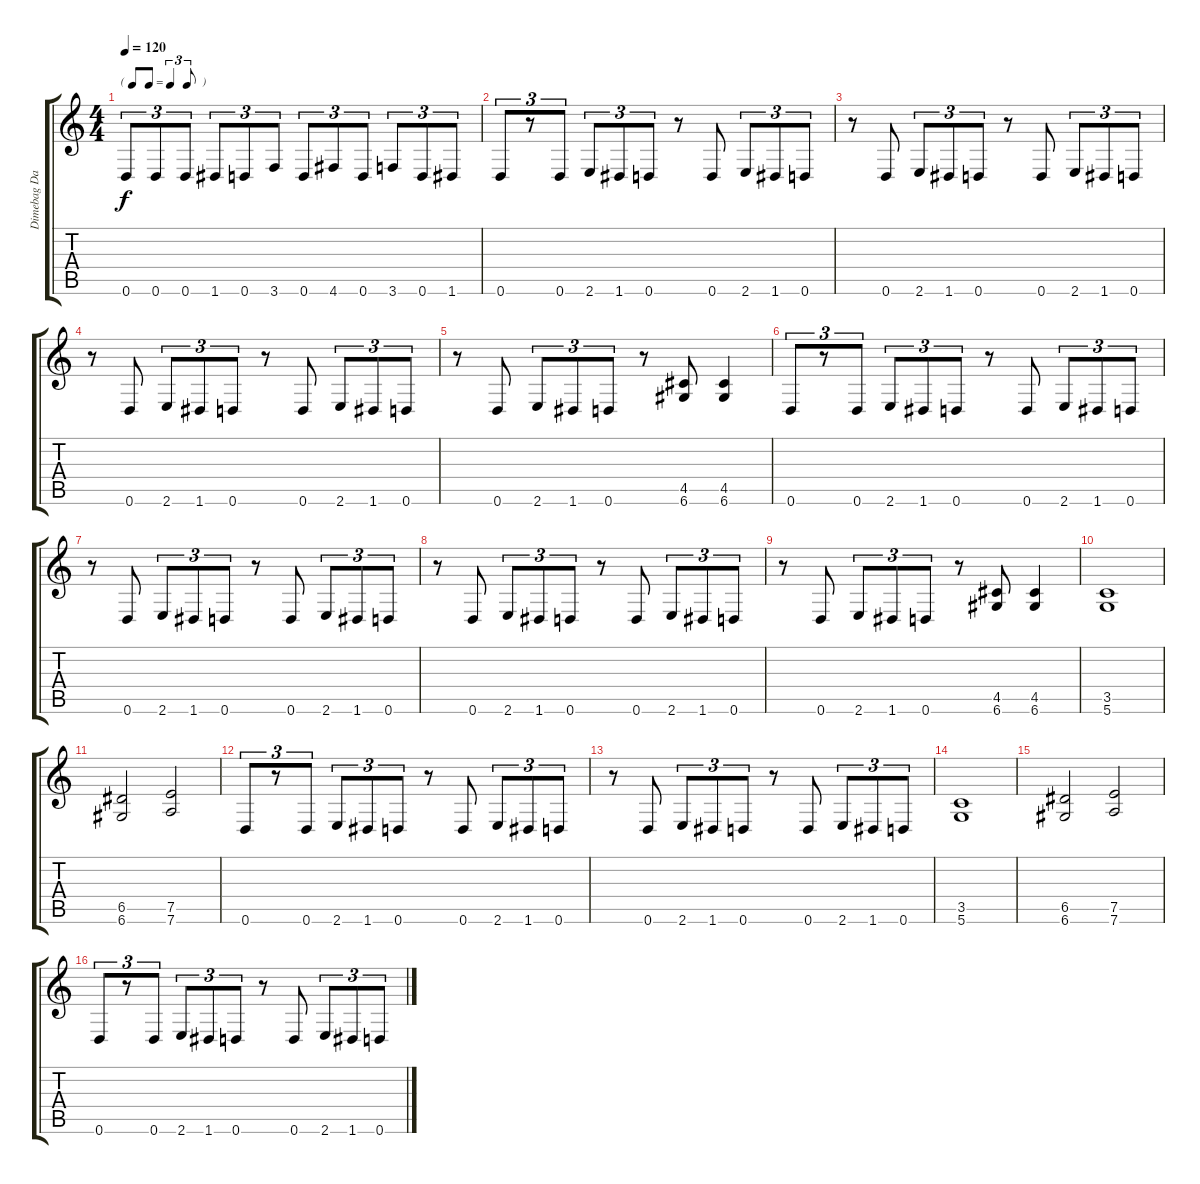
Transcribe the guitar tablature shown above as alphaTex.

\track ("Dimebag Darrell (Disto Gtr)" "Dimebag Da") {instrument distortionguitar}
\staff {score tabs}
\tuning (E4 B3 G3 D3 A2 D2) {hide}
\ts (4 4)
\tf triplet8th
\tempo 120
\clef g2
\ks c
0.6.8{tu (3 2) dy f} 0.6.8{tu (3 2)} 0.6.8{tu (3 2)} 1.6.8{tu (3 2)} 0.6.8{tu (3 2)} 3.6.8{tu (3 2)} 0.6.8{tu (3 2)} 4.6.8{tu (3 2)} 0.6.8{tu (3 2)} 3.6.8{tu (3 2)} 0.6.8{tu (3 2)} 1.6.8{tu (3 2)} |
0.6.8{tu (3 2)} r.8{tu (3 2)} 0.6.8{tu (3 2)} 2.6.8{tu (3 2)} 1.6.8{tu (3 2)} 0.6.8{tu (3 2)} r.8 0.6.8 2.6.8{tu (3 2)} 1.6.8{tu (3 2)} 0.6.8{tu (3 2)} |
r.8 0.6.8 2.6.8{tu (3 2)} 1.6.8{tu (3 2)} 0.6.8{tu (3 2)} r.8 0.6.8 2.6.8{tu (3 2)} 1.6.8{tu (3 2)} 0.6.8{tu (3 2)} |
r.8 0.6.8 2.6.8{tu (3 2)} 1.6.8{tu (3 2)} 0.6.8{tu (3 2)} r.8 0.6.8 2.6.8{tu (3 2)} 1.6.8{tu (3 2)} 0.6.8{tu (3 2)} |
r.8 0.6.8 2.6.8{tu (3 2)} 1.6.8{tu (3 2)} 0.6.8{tu (3 2)} r.8 (4.5 6.6).8 (4.5 6.6).4 |
0.6.8{tu (3 2)} r.8{tu (3 2)} 0.6.8{tu (3 2)} 2.6.8{tu (3 2)} 1.6.8{tu (3 2)} 0.6.8{tu (3 2)} r.8 0.6.8 2.6.8{tu (3 2)} 1.6.8{tu (3 2)} 0.6.8{tu (3 2)} |
r.8 0.6.8 2.6.8{tu (3 2)} 1.6.8{tu (3 2)} 0.6.8{tu (3 2)} r.8 0.6.8 2.6.8{tu (3 2)} 1.6.8{tu (3 2)} 0.6.8{tu (3 2)} |
r.8 0.6.8 2.6.8{tu (3 2)} 1.6.8{tu (3 2)} 0.6.8{tu (3 2)} r.8 0.6.8 2.6.8{tu (3 2)} 1.6.8{tu (3 2)} 0.6.8{tu (3 2)} |
r.8 0.6.8 2.6.8{tu (3 2)} 1.6.8{tu (3 2)} 0.6.8{tu (3 2)} r.8 (4.5 6.6).8 (4.5 6.6).4 |
(3.5 5.6).1 |
(6.5 6.6).2 (7.5 7.6).2 |
0.6.8{tu (3 2)} r.8{tu (3 2)} 0.6.8{tu (3 2)} 2.6.8{tu (3 2)} 1.6.8{tu (3 2)} 0.6.8{tu (3 2)} r.8 0.6.8 2.6.8{tu (3 2)} 1.6.8{tu (3 2)} 0.6.8{tu (3 2)} |
r.8 0.6.8 2.6.8{tu (3 2)} 1.6.8{tu (3 2)} 0.6.8{tu (3 2)} r.8 0.6.8 2.6.8{tu (3 2)} 1.6.8{tu (3 2)} 0.6.8{tu (3 2)} |
(3.5 5.6).1 |
(6.5 6.6).2 (7.5 7.6).2 |
0.6.8{tu (3 2)} r.8{tu (3 2)} 0.6.8{tu (3 2)} 2.6.8{tu (3 2)} 1.6.8{tu (3 2)} 0.6.8{tu (3 2)} r.8 0.6.8 2.6.8{tu (3 2)} 1.6.8{tu (3 2)} 0.6.8{tu (3 2)}
